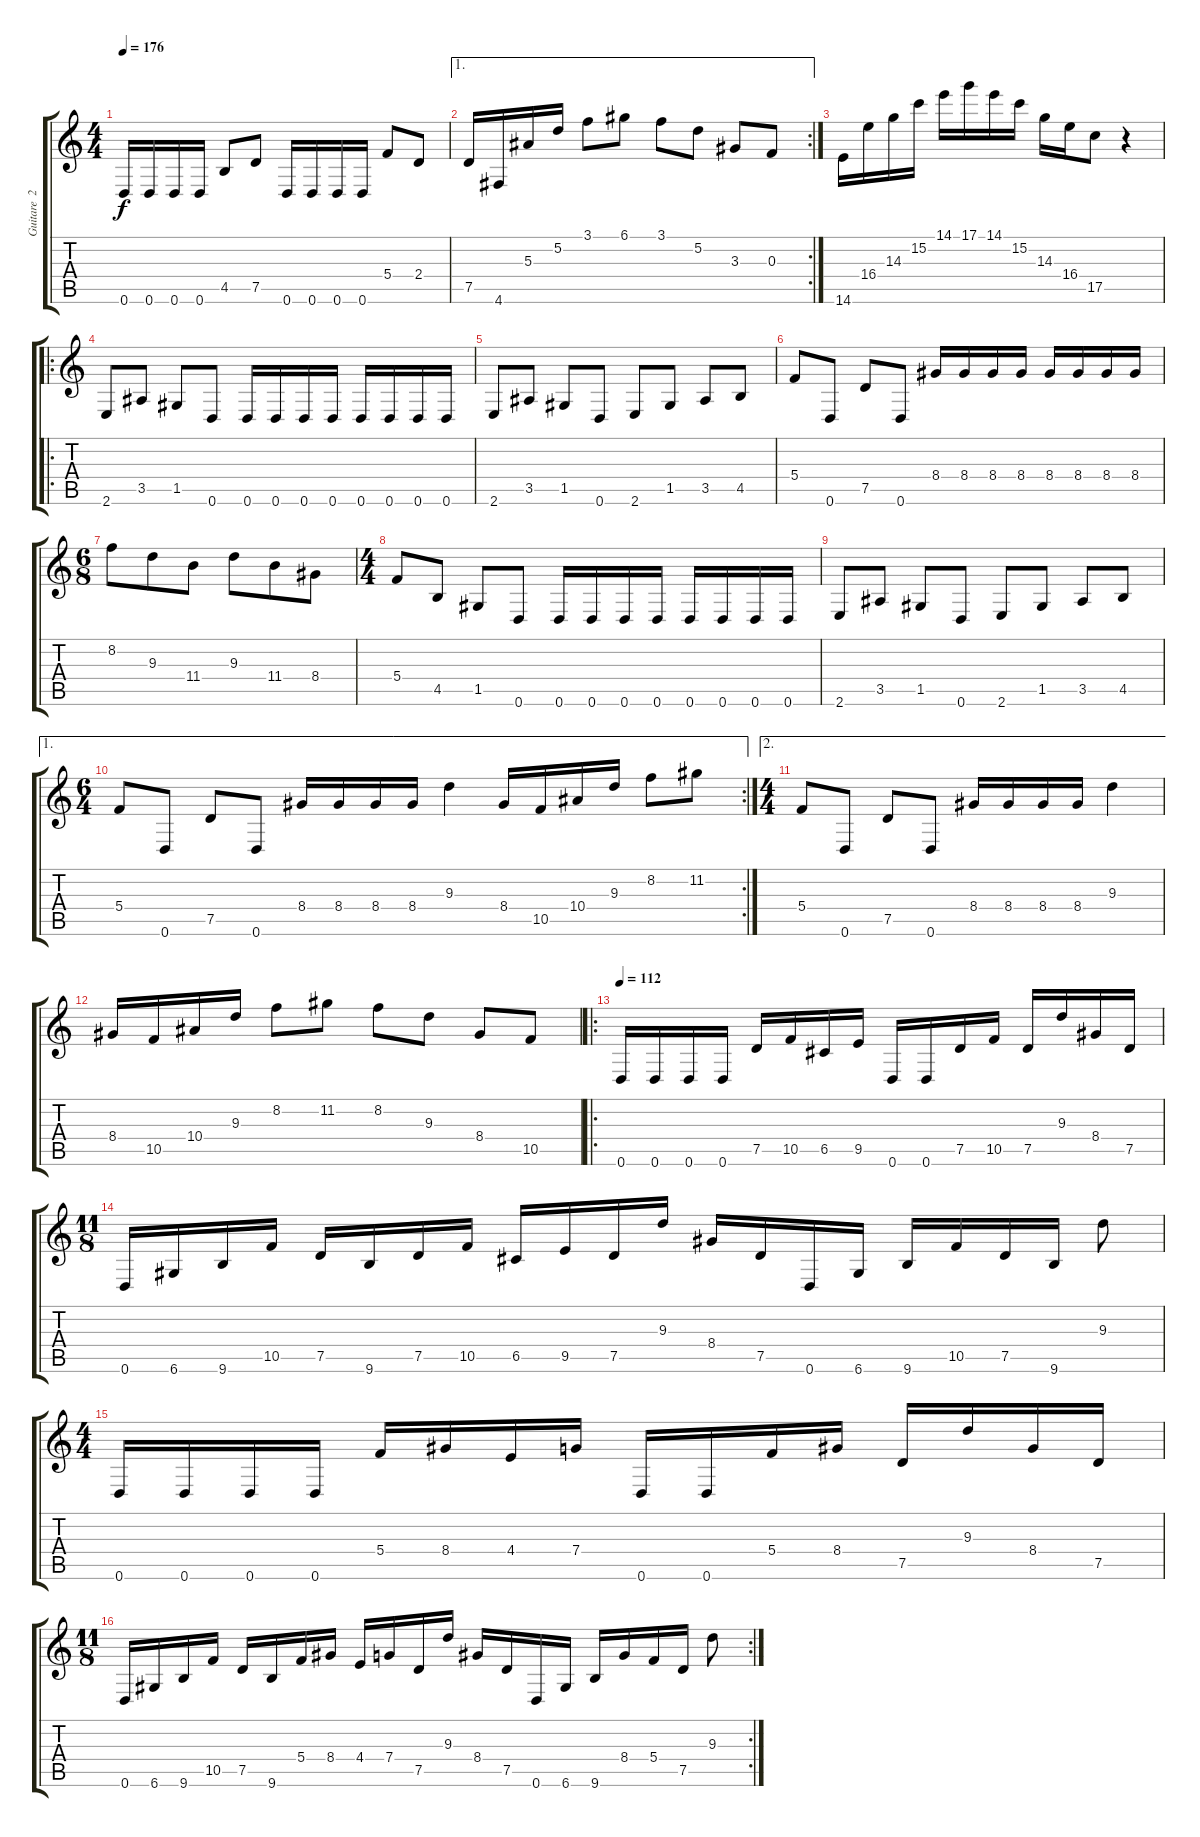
\track ("Guitare  2" "Guitare  2") {instrument distortionguitar}
\staff {score tabs}
\tuning (D4 A3 F3 C3 G2 D2) {hide}
\ts (4 4)
\tempo 176
\clef g2
\ks c
0.6.16{dy f} 0.6.16 0.6.16 0.6.16 4.5.8 7.5.8 0.6.16 0.6.16 0.6.16 0.6.16 5.4.8 2.4.8 |
\ae 1
\rc 2
7.5.16 4.6.16 5.3.16 5.2.16 3.1.8 6.1.8 3.1.8 5.2.8 3.3.8 0.3.8 |
14.6.16 16.4.16 14.3.16 15.2.16 14.1.16 17.1.16 14.1.16 15.2.16 14.3.16 16.4.16 17.5.8 r.4 |
\ro
2.6.8 3.5.8 1.5.8 0.6.8 0.6.16 0.6.16 0.6.16 0.6.16 0.6.16 0.6.16 0.6.16 0.6.16 |
2.6.8 3.5.8 1.5.8 0.6.8 2.6.8 1.5.8 3.5.8 4.5.8 |
5.4.8 0.6.8 7.5.8 0.6.8 8.4.16 8.4.16 8.4.16 8.4.16 8.4.16 8.4.16 8.4.16 8.4.16 |
\ts (6 8)
8.2.8 9.3.8 11.4.8 9.3.8 11.4.8 8.4.8 |
\ts (4 4)
5.4.8 4.5.8 1.5.8 0.6.8 0.6.16 0.6.16 0.6.16 0.6.16 0.6.16 0.6.16 0.6.16 0.6.16 |
2.6.8 3.5.8 1.5.8 0.6.8 2.6.8 1.5.8 3.5.8 4.5.8 |
\ae 1
\rc 2
\ts (6 4)
5.4.8 0.6.8 7.5.8 0.6.8 8.4.16 8.4.16 8.4.16 8.4.16 9.3.4 8.4.16 10.5.16 10.4.16 9.3.16 8.2.8 11.2.8 |
\ae 2
\ts (4 4)
5.4.8 0.6.8 7.5.8 0.6.8 8.4.16 8.4.16 8.4.16 8.4.16 9.3.4 |
8.4.16 10.5.16 10.4.16 9.3.16 8.2.8 11.2.8 8.2.8 9.3.8 8.4.8 10.5.8 |
\ro
\tempo 112
0.6.16 0.6.16 0.6.16 0.6.16 7.5.16 10.5.16 6.5.16 9.5.16 0.6.16 0.6.16 7.5.16 10.5.16 7.5.16 9.3.16 8.4.16 7.5.16 |
\ts (11 8)
0.6.16 6.6.16 9.6.16 10.5.16 7.5.16 9.6.16 7.5.16 10.5.16 6.5.16 9.5.16 7.5.16 9.3.16 8.4.16 7.5.16 0.6.16 6.6.16 9.6.16 10.5.16 7.5.16 9.6.16 9.3.8 |
\ts (4 4)
0.6.16 0.6.16 0.6.16 0.6.16 5.4.16 8.4.16 4.4.16 7.4.16 0.6.16 0.6.16 5.4.16 8.4.16 7.5.16 9.3.16 8.4.16 7.5.16 |
\rc 2
\ts (11 8)
0.6.16 6.6.16 9.6.16 10.5.16 7.5.16 9.6.16 5.4.16 8.4.16 4.4.16 7.4.16 7.5.16 9.3.16 8.4.16 7.5.16 0.6.16 6.6.16 9.6.16 8.4.16 5.4.16 7.5.16 9.3.8
